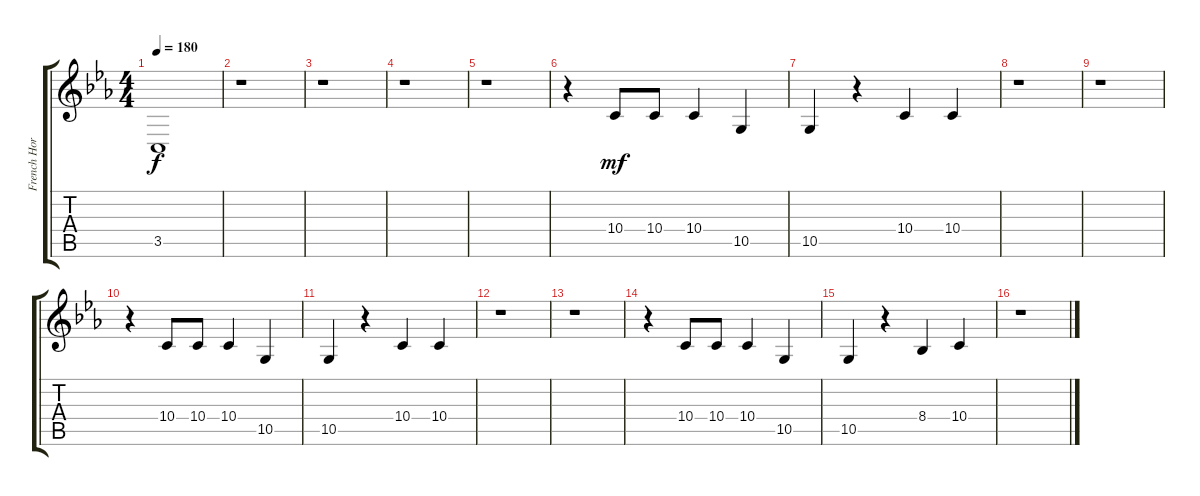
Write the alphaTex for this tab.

\track ("French Horn" "French Hor") {instrument frenchhorn}
\staff {score tabs}
\tuning (E4 B3 G3 D3 A2 E2) {hide}
\ts (4 4)
\tempo 180
\clef g2
\ks cminor
3.5{t}.1{dy f} |
r.1 |
r.1 |
r.1 |
r.1 |
r.4{volume 10} 10.4.8{dy mf} 10.4.8 10.4.4 10.5.4 |
10.5.4 r.4 10.4.4 10.4.4 |
r.1 |
r.1 |
r.4 10.4.8 10.4.8 10.4.4 10.5.4 |
10.5.4 r.4 10.4.4 10.4.4 |
r.1 |
r.1 |
r.4 10.4.8 10.4.8 10.4.4 10.5.4 |
10.5.4 r.4 8.4.4 10.4.4 |
r.1
